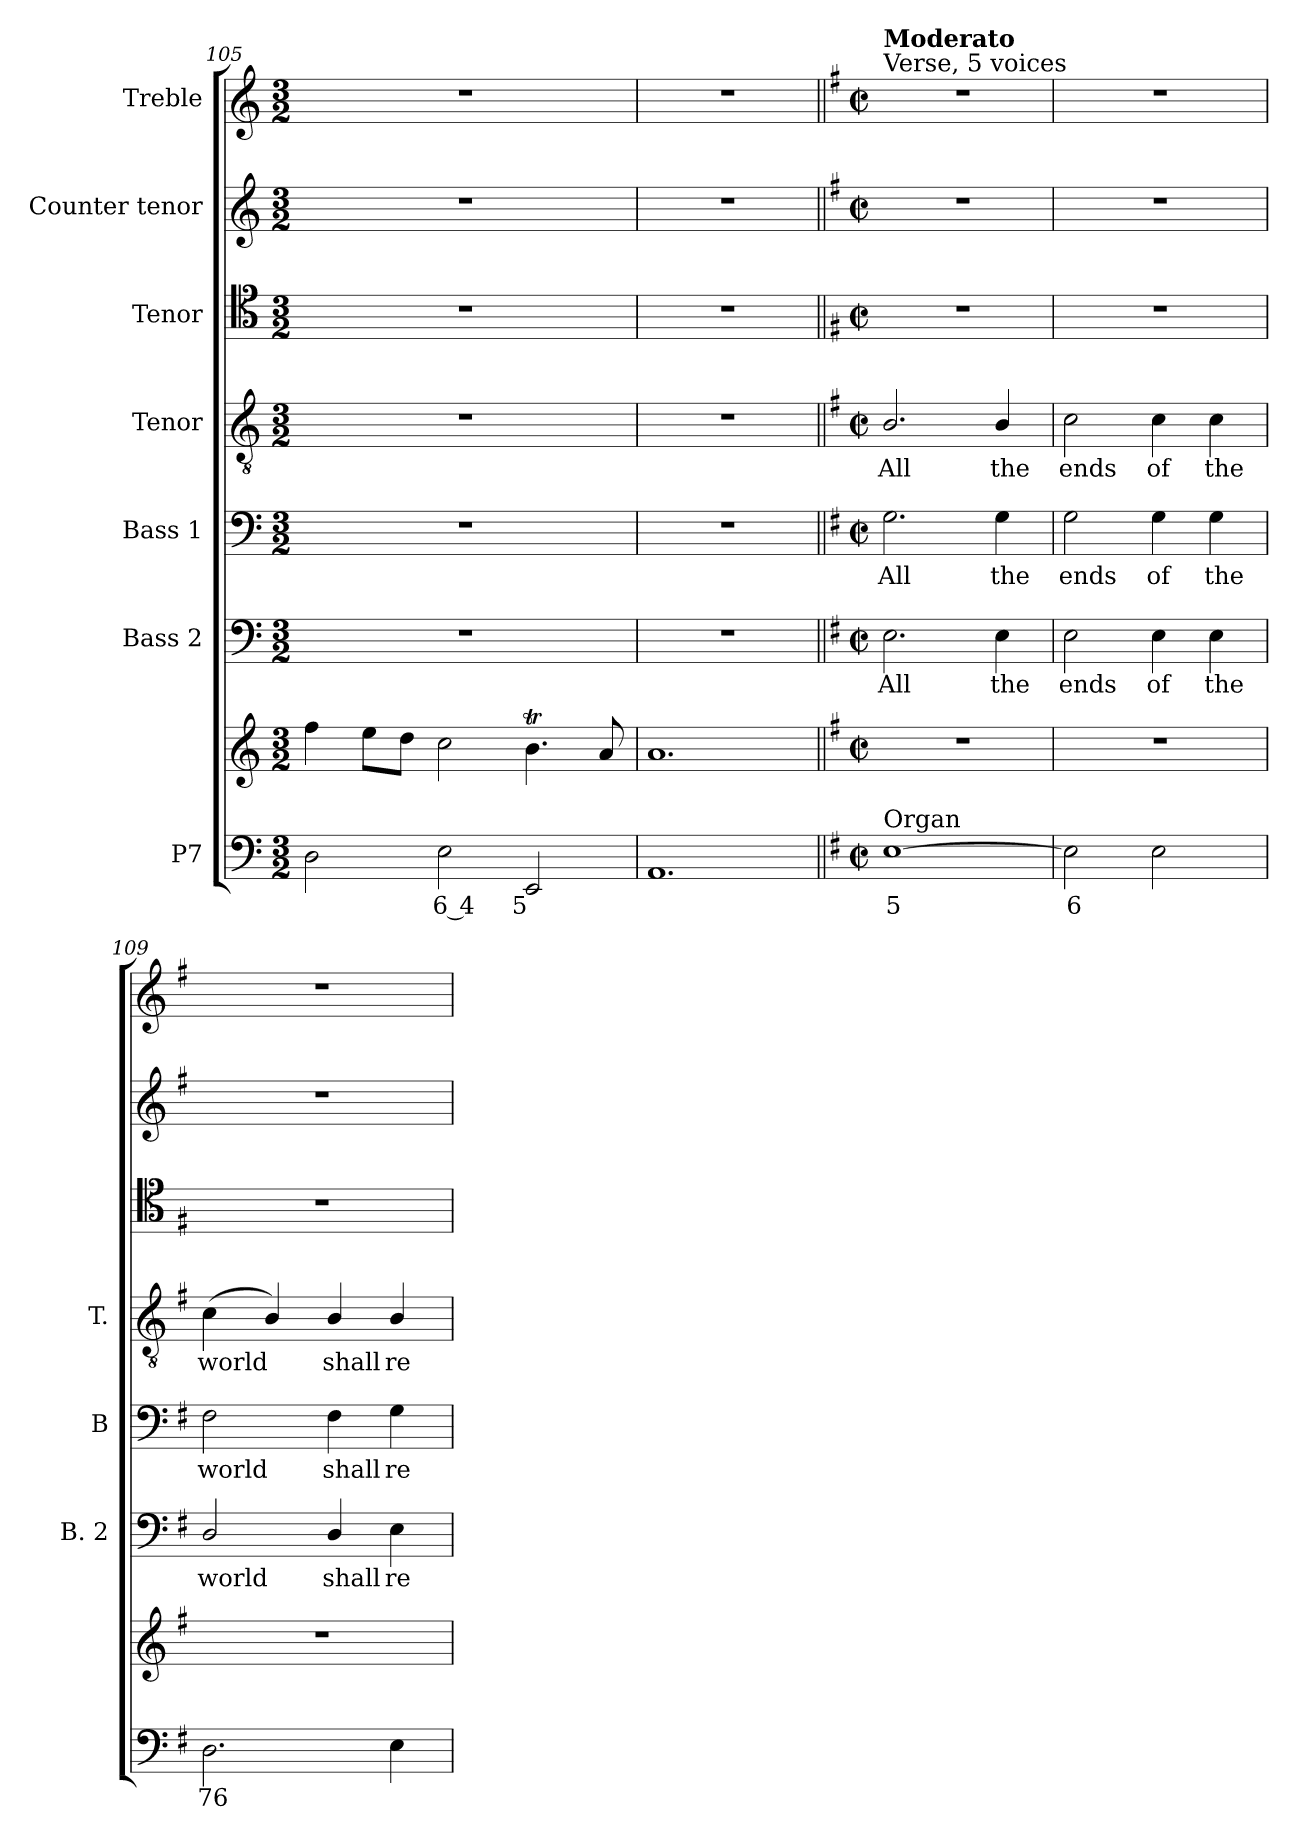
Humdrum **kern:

**kern	**text	**kern	**kern	**text	**kern	**text	**kern	**text	**kern	**kern	**kern
*part7	*part7	*part7	*part6	*part6	*part5	*part5	*part4	*part4	*part3	*part2	*part1
*staff8	*staff8	*staff7	*staff6	*staff6	*staff5	*staff5	*staff4	*staff4	*staff3	*staff2	*staff1
*I"P7	*	*	*I"Bass 2	*	*I"Bass 1	*	*I"Tenor	*	*I"Tenor	*I"Counter tenor	*I"Treble
*	*	*	*I'B. 2	*	*I'B	*	*I'T.	*	*	*	*
*clefF4	*	*clefG2	*clefF4	*	*clefF4	*	*clefGv2	*	*clefC4	*clefG2	*clefG2
*	*	*	*	*	*	*	*ITrd7c12	*	*	*	*
*k[]	*	*k[]	*k[]	*	*k[]	*	*k[]	*	*k[]	*k[]	*k[]
*C:	*	*C:	*C:	*	*C:	*	*C:	*	*C:	*C:	*C:
*M3/2	*	*M3/2	*M3/2	*	*M3/2	*	*M3/2	*	*M3/2	*M3/2	*M3/2
=105	=105	=105	=105	=105	=105	=105	=105	=105	=105	=105	=105
!	!	!	!LO:N:vis=1	!	!LO:N:vis=1	!	!LO:N:vis=1	!	!LO:N:vis=1	!LO:N:vis=1	!LO:N:vis=1
2Di\	.	4ffi\	1.r	.	1.r	.	1.r	.	1.r	1.r	1.r
.	.	8eei\L	.	.	.	.	.	.	.	.	.
.	.	8ddi\J	.	.	.	.	.	.	.	.	.
!	!LO:LY:b:color=#000000	!	!	!	!	!	!	!	!	!	!
2Ei\	6 4	2cci\	.	.	.	.	.	.	.	.	.
!	!LO:LY:b:color=#000000	!	!	!	!	!	!	!	!	!	!
2EEi/	5	4.bti\	.	.	.	.	.	.	.	.	.
.	.	8ai/	.	.	.	.	.	.	.	.	.
=106	=106	=106	=106	=106	=106	=106	=106	=106	=106	=106	=106
!	!	!	!LO:N:vis=1	!	!LO:N:vis=1	!	!LO:N:vis=1	!	!LO:N:vis=1	!LO:N:vis=1	!LO:N:vis=1
1.AAi	.	1.ai	1.r	.	1.r	.	1.r	.	1.r	1.r	1.r
!!LO:PB:g=z
=107||	=107||	=107||	=107||	=107||	=107||	=107||	=107||	=107||	=107||	=107||	=107||
*k[f#]	*	*k[f#]	*k[f#]	*	*k[f#]	*	*k[f#]	*	*k[f#]	*k[f#]	*k[f#]
*G:	*	*G:	*G:	*	*G:	*	*G:	*	*G:	*G:	*G:
*M2/2	*	*M2/2	*M2/2	*	*M2/2	*	*M2/2	*	*M2/2	*M2/2	*M2/2
*met(c|)	*	*met(c|)	*met(c|)	*	*met(c|)	*	*met(c|)	*	*met(c|)	*met(c|)	*met(c|)
!	!LO:LY:b:color=#000000	!	!	!	!	!	!	!	!	!	!
!	!	!	!	!LO:LY:b:color=#000000	!	!	!	!	!	!	!
!	!	!	!	!	!	!LO:LY:b:color=#000000	!	!	!	!	!
*	*	*	*	*	*	*	*	*	*	*	*MM100
!	!	!	!	!	!	!	!	!	!	!	!LO:TX:a:t=Verse, 5 voices
!	!	!	!	!	!	!	!	!	!	!	!LO:TX:a:B:t=Moderato
!LO:TX:a:t=Organ	!	!	!	!	!	!	!	!	!	!	!
!	!	!	!	!	!	!	!	!LO:LY:b:color=#000000	!	!	!
[1Ei	5	1r	2.Ei\	All	2.Gi\	All	2.BBi/	All	1r	1r	1r
!	!	!	!	!LO:LY:b:color=#000000	!	!	!	!	!	!	!
!	!	!	!	!	!	!LO:LY:b:color=#000000	!	!	!	!	!
!	!	!	!	!	!	!	!	!LO:LY:b:color=#000000	!	!	!
.	.	.	4Ei\	the	4Gi\	the	4BBi/	the	.	.	.
=108	=108	=108	=108	=108	=108	=108	=108	=108	=108	=108	=108
!	!LO:LY:b:color=#000000	!	!	!	!	!	!	!	!	!	!
!	!	!	!	!LO:LY:b:color=#000000	!	!	!	!	!	!	!
!	!	!	!	!	!	!LO:LY:b:color=#000000	!	!	!	!	!
!	!	!	!	!	!	!	!	!LO:LY:b:color=#000000	!	!	!
2Ei\]	6	1r	2Ei\	ends	2Gi\	ends	2Ci\	ends	1r	1r	1r
!	!	!	!	!LO:LY:b:color=#000000	!	!	!	!	!	!	!
!	!	!	!	!	!	!LO:LY:b:color=#000000	!	!	!	!	!
!	!	!	!	!	!	!	!	!LO:LY:b:color=#000000	!	!	!
2Ei\	.	.	4Ei\	of	4Gi\	of	4Ci\	of	.	.	.
!	!	!	!	!LO:LY:b:color=#000000	!	!	!	!	!	!	!
!	!	!	!	!	!	!LO:LY:b:color=#000000	!	!	!	!	!
!	!	!	!	!	!	!	!	!LO:LY:b:color=#000000	!	!	!
.	.	.	4Ei\	the	4Gi\	the	4Ci\	the	.	.	.
=109	=109	=109	=109	=109	=109	=109	=109	=109	=109	=109	=109
!	!LO:LY:b:color=#000000	!	!	!	!	!	!	!	!	!	!
!	!	!	!	!LO:LY:b:color=#000000	!	!	!	!	!	!	!
!	!	!	!	!	!	!LO:LY:b:color=#000000	!	!	!	!	!
!	!	!	!	!	!	!	!	!LO:LY:b:color=#000000	!	!	!
2.Di\	76	1r	2Di/	world	2F#i\	world	(4Ci\	world	1r	1r	1r
.	.	.	.	.	.	.	4BBi/)	.	.	.	.
!	!	!	!	!LO:LY:b:color=#000000	!	!	!	!	!	!	!
!	!	!	!	!	!	!LO:LY:b:color=#000000	!	!	!	!	!
!	!	!	!	!	!	!	!	!LO:LY:b:color=#000000	!	!	!
.	.	.	4Di/	shall	4F#i\	shall	4BBi/	shall	.	.	.
!	!	!	!	!LO:LY:b:color=#000000	!	!	!	!	!	!	!
!	!	!	!	!	!	!LO:LY:b:color=#000000	!	!	!	!	!
!	!	!	!	!	!	!	!	!LO:LY:b:color=#000000	!	!	!
4Ei\	.	.	4Ei\	re-	4Gi\	re-	4BBi/	re-	.	.	.
=	=	=	=	=	=	=	=	=	=	=	=
*-	*-	*-	*-	*-	*-	*-	*-	*-	*-	*-	*-
